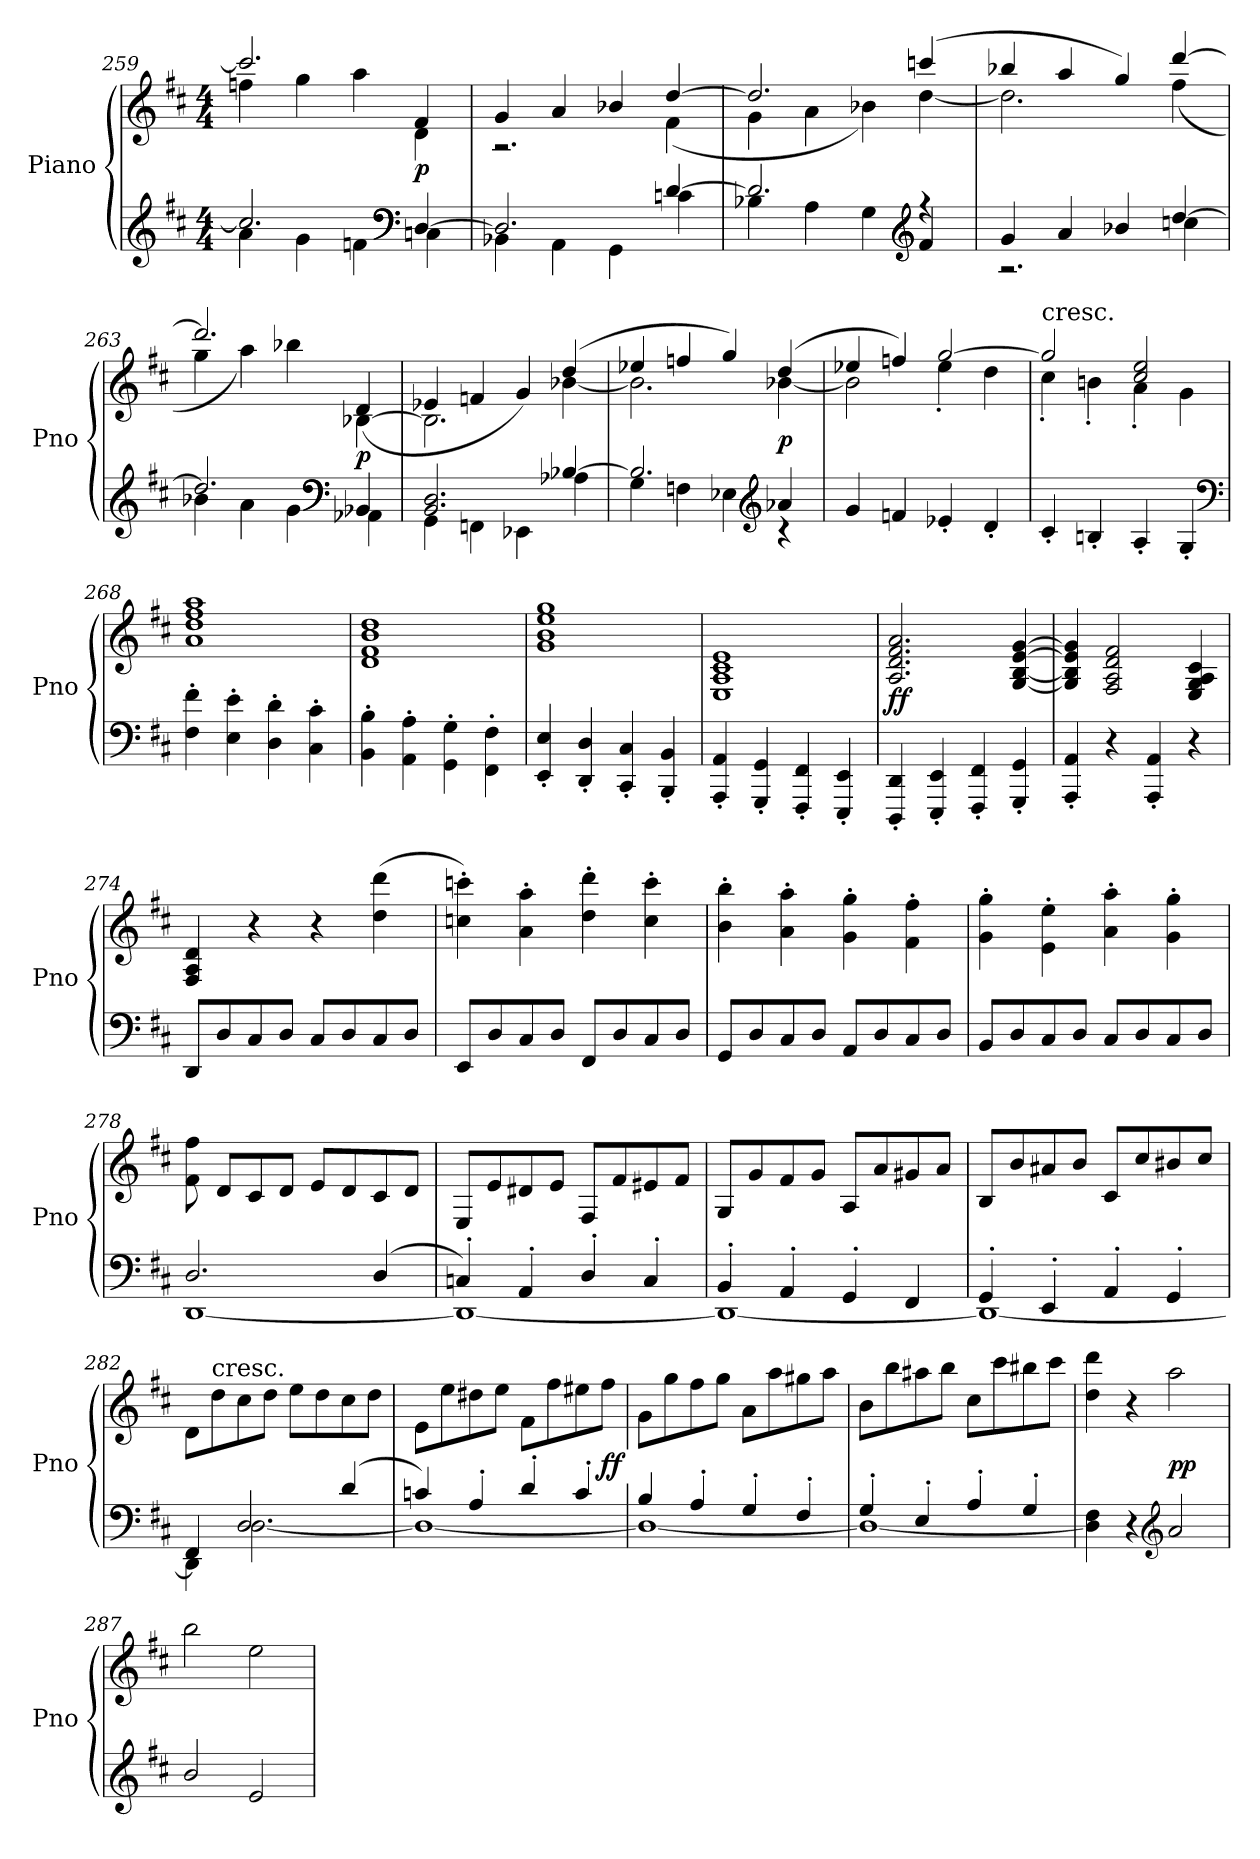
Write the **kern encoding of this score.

**kern	**kern	**dynam
*part1	*part1	*part1
*staff2	*staff1	*staff1/2
*I"Piano	*	*
*I'Pno	*	*
*clefG2	*clefG2	*
*k[f#c#]	*k[f#c#]	*
*M4/4	*M4/4	*
=259	=259	=259
*^	*^	*
2.cc/]	4a\	4ffn\	2.ccc/]	.
.	4g\	4gg\	.	.
.	4fn\	4aa\	.	.
*clefF4	*	*	*	*
[4D/	4Cn\	4d\	4f#/	p
=260	=260	=260	=260	=260
2.D/]	4BB-X\	4g/	2.r	.
.	4AA\	4a/	.	.
.	4GG\	4b-X/	.	.
[4d/	4cn\	[4dd/	(4f#\	.
=261	=261	=261	=261	=261
2.d/]	4B-X\	2.dd/]	4g\	.
.	4A\	.	4a\	.
.	4G\	.	4b-X\)	.
*clefG2	*	*	*	*
4r	4f#/	(4cccn/	[4dd\	.
=262	=262	=262	=262	=262
4g/	2.r	4bb-X/	2.dd\]	.
4a/	.	4aa/	.	.
4b-X/	.	4gg/)	.	.
[4dd/	4ccn\	[4ddd/	(4ff#\	.
=263	=263	=263	=263	=263
2.dd/]	4b-X\	4gg\	2.ddd/]	.
.	4a\	4aa\)	.	.
.	4g\	4bb-X\	.	.
*clefF4	*	*	*	*
4BB-X/	4AA-X\	[4B-X\	(4d/	p
=264	=264	=264	=264	=264
2.BB/ 2.D/	4GG\	4e-X/	2.B-\]	.
.	4FFn\	4fn/	.	.
.	4EE-X\	4g/)	.	.
[4B-X/	4A-X\	(4dd/	[4b-X\	.
=265	=265	=265	=265	=265
2.B-/]	4G\	4ee-X/	2.b-\]	.
.	4Fn\	4ffn/	.	.
.	4E-X\	4gg/)	.	.
*clefG2	*	*	*	*
4a-X/	4r	(4dd/	[4b-X\	p
*v	*v	*	*	*
=266	=266	=266	=266
4g/	4ee-X/	2b-\]	.
4fn/	4ffn/)	.	.
4e-X'/	[2gg/	4ee-'\	.
4d'/	.	4dd\	.
=267	=267	=267	=267
!	!LO:TX:t=cresc.	!	!
4c#'/	2gg/]	4cc#'\	.
4Bn'/	.	4bn'\	.
4A'/	2cc#/ 2ee/	4a'\	.
4G'/	.	4g\	.
*	*v	*v	*
*clefF4	*	*
=268	=268	=268
4F#'\ 4f#'\	1a 1dd 1ff# 1aa	.
4E'\ 4e'\	.	.
4D'\ 4d'\	.	.
4C#'\ 4c#'\	.	.
=269	=269	=269
4BB'\ 4B'\	1d 1f# 1b 1dd	.
4AA'\ 4A'\	.	.
4GG'\ 4G'\	.	.
4FF#'\ 4F#'\	.	.
=270	=270	=270
4EE'/ 4E'/	1g 1b 1ee 1gg	.
4DD'/ 4D'/	.	.
4CC#'/ 4C#'/	.	.
4BBB'/ 4BB'/	.	.
=271	=271	=271
4AAA'/ 4AA'/	1E 1A 1c# 1e	.
4GGG'/ 4GG'/	.	.
4FFF#'/ 4FF#'/	.	.
4EEE'/ 4EE'/	.	.
=272	=272	=272
4DDD'/ 4DD'/	2.A/ 2.d/ 2.f#/ 2.a/	ff
4EEE'/ 4EE'/	.	.
4FFF#'/ 4FF#'/	.	.
4GGG'/ 4GG'/	[4G/ [4B/ [4e/ [4g/	.
=273	=273	=273
4AAA'/ 4AA'/	4G]/ 4B]/ 4e]/ 4g]/	.
4r	2F#/ 2A/ 2d/ 2f#/	.
4AAA'/ 4AA'/	.	.
4r	4E/ 4G/ 4A/ 4c#/	.
=274	=274	=274
8DD/L	4F#/ 4A/ 4d/	.
8D/	.	.
8C#/	4r	.
8D/J	.	.
8C#/L	4r	.
8D/	.	.
8C#/	(4dd\ 4ddd\	.
8D/J	.	.
=275	=275	=275
8EE/L	4ccn'\ 4cccn'\)	.
8D/	.	.
8C#/	4a'\ 4aa'\	.
8D/J	.	.
8FF#/L	4dd'\ 4ddd'\	.
8D/	.	.
8C#/	4cc'\ 4ccc'\	.
8D/J	.	.
=276	=276	=276
8GG/L	4b'\ 4bb'\	.
8D/	.	.
8C#/	4a'\ 4aa'\	.
8D/J	.	.
8AA/L	4g'\ 4gg'\	.
8D/	.	.
8C#/	4f#'\ 4ff#'\	.
8D/J	.	.
=277	=277	=277
8BB/L	4g'\ 4gg'\	.
8D/	.	.
8C#/	4e'\ 4ee'\	.
8D/J	.	.
8C#/L	4a'\ 4aa'\	.
8D/	.	.
8C#/	4g'\ 4gg'\	.
8D/J	.	.
=278	=278	=278
*^	*	*
2.D/	[1DD	8f#\ 8ff#\	.
.	.	8d/L	.
.	.	8c#/	.
.	.	8d/J	.
.	.	8e/L	.
.	.	8d/	.
(4D/	.	8c#/	.
.	.	8d/J	.
=279	=279	=279	=279
4Cn'/)	1DD_	8E/L	.
.	.	8e/	.
4AA'/	.	8d#X/	.
.	.	8e/J	.
4D'/	.	8F#/L	.
.	.	8f#/	.
4C'/	.	8e#X/	.
.	.	8f#/J	.
=280	=280	=280	=280
4BB'/	1DD_	8G/L	.
.	.	8g/	.
4AA'/	.	8f#/	.
.	.	8g/J	.
4GG'/	.	8A/L	.
.	.	8a/	.
4FF#/	.	8g#X/	.
.	.	8a/J	.
=281	=281	=281	=281
4GG'/	1DD_	8B/L	.
.	.	8b/	.
4EE'/	.	8a#X/	.
.	.	8b/J	.
4AA'/	.	8c#/L	.
.	.	8cc#/	.
4GG'/	.	8b#X/	.
.	.	8cc#/J	.
=282	=282	=282	=282
4FF#/	4DD\]	8d\L	.
!	!	!LO:TX:t=cresc.	!
.	.	8dd\	.
2D/	[2.D\	8cc#\	.
.	.	8dd\J	.
.	.	8ee\L	.
.	.	8dd\	.
(4d/	.	8cc#\	.
.	.	8dd\J	.
=283	=283	=283	=283
4cn/)	1D_	8e\L	.
.	.	8ee\	.
4A'/	.	8dd#X\	.
.	.	8ee\J	.
4d'/	.	8f#\L	.
.	.	8ff#\	.
4c'/	.	8ee#X\	.
.	.	8ff#\J	ff
=284	=284	=284	=284
4B/	1D_	8g\L	.
.	.	8gg\	.
4A'/	.	8ff#\	.
.	.	8gg\J	.
4G'/	.	8a\L	.
.	.	8aa\	.
4F#'/	.	8gg#X\	.
.	.	8aa\J	.
=285	=285	=285	=285
4G'/	1D_	8b\L	.
.	.	8bb\	.
4E'/	.	8aa#X\	.
.	.	8bb\J	.
4A'/	.	8cc#\L	.
.	.	8ccc#\	.
4G'/	.	8bb#X\	.
.	.	8ccc#\J	.
*v	*v	*	*
=286	=286	=286
4D]\ 4F#\	4dd\ 4ddd\	.
4r	4r	.
*clefG2	*	*
2a/	2aa\	pp
=287	=287	=287
2b/	2bb\	.
2e/	2ee\	.
=	=	=
*-	*-	*-
